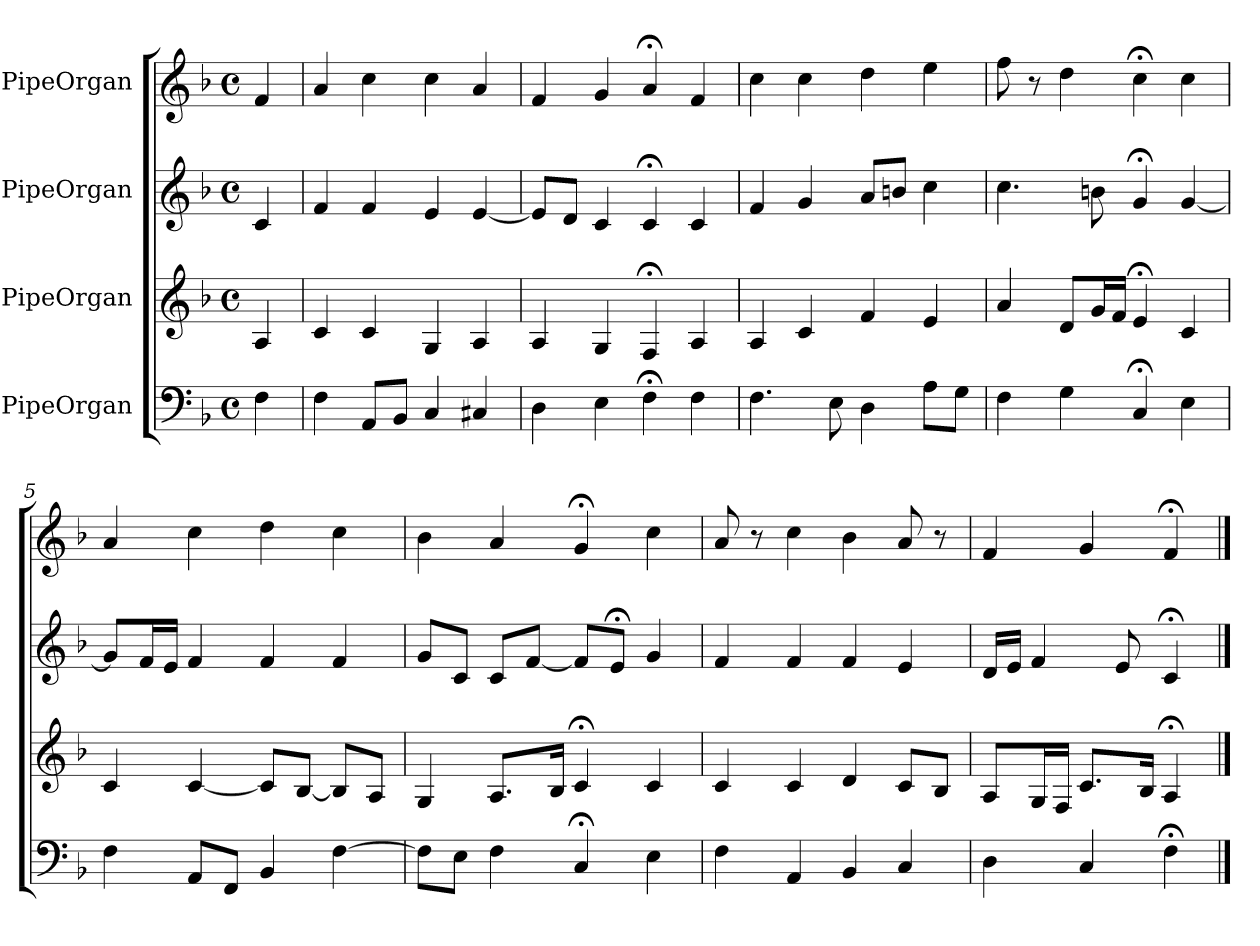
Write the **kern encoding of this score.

**kern	**kern	**kern	**kern
*part4	*part3	*part2	*part1
*staff4	*staff3	*staff2	*staff1
*I"PipeOrgan	*I"PipeOrgan	*I"PipeOrgan	*I"PipeOrgan
*k[b-]	*k[b-]	*k[b-]	*k[b-]
*F:	*F:	*F:	*F:
*M4/4	*M4/4	*M4/4	*M4/4
*met(c)	*met(c)	*met(c)	*met(c)
*MM60	*MM60	*MM60	*MM60
=	=	=	=
4F	4A	4c	4f
=1	=1	=1	=1
4F	4c	4f	4a
8AAL	4c	4f	4cc
8BB-J	.	.	.
4C	4G	4e	4cc
4C#X	4A	[4e	4a
=2	=2	=2	=2
4D	4A	8eL]	4f
.	.	8dJ	.
4E	4G	4c	4g
4F;<	4F;<	4c;<	4a;<
4F	4A	4c	4f
=3	=3	=3	=3
4.F	4A	4f	4cc
.	4c	4g	4cc
8E	.	.	.
4D	4f	8aL	4dd
.	.	8bnJ	.
8AL	4e	4cc	4ee
8GJ	.	.	.
=4	=4	=4	=4
4F	4a	4.cc	8ff
.	.	.	8r
4G	8dL	.	4dd
.	16gL	8bn	.
.	16fJJ	.	.
4C;<	4e;<	4g;<	4cc;<
4E	4c	[4g	4cc
=5	=5	=5	=5
4F	4c	8gL]	4a
.	.	16fL	.
.	.	16eJJ	.
8AAL	[4c	4f	4cc
8FFJ	.	.	.
4BB-	8cL]	4f	4dd
.	[8B-J	.	.
[4F	8B-L]	4f	4cc
.	8AJ	.	.
=6	=6	=6	=6
8FL]	4G	8gL	4b-
8EJ	.	8cJ	.
4F	8.AL	8cL	4a
.	.	[8fJ	.
.	16B-Jk	.	.
4C;<	4c;<	8fL]	4g;<
.	.	8e;<J	.
4E	4c	4g	4cc
=7	=7	=7	=7
4F	4c	4f	8a
.	.	.	8r
4AA	4c	4f	4cc
4BB-	4d	4f	4b-
4C	8cL	4e	8a
.	8B-J	.	8r
=8	=8	=8	=8
4D	8AL	16dLL	4f
.	.	16eJJ	.
.	16GL	4f	.
.	16FJJ	.	.
4C	8.cL	.	4g
.	.	8e	.
.	16B-Jk	.	.
4F;<	4A;<	4c;<	4f;<
==	==	==	==
*-	*-	*-	*-
